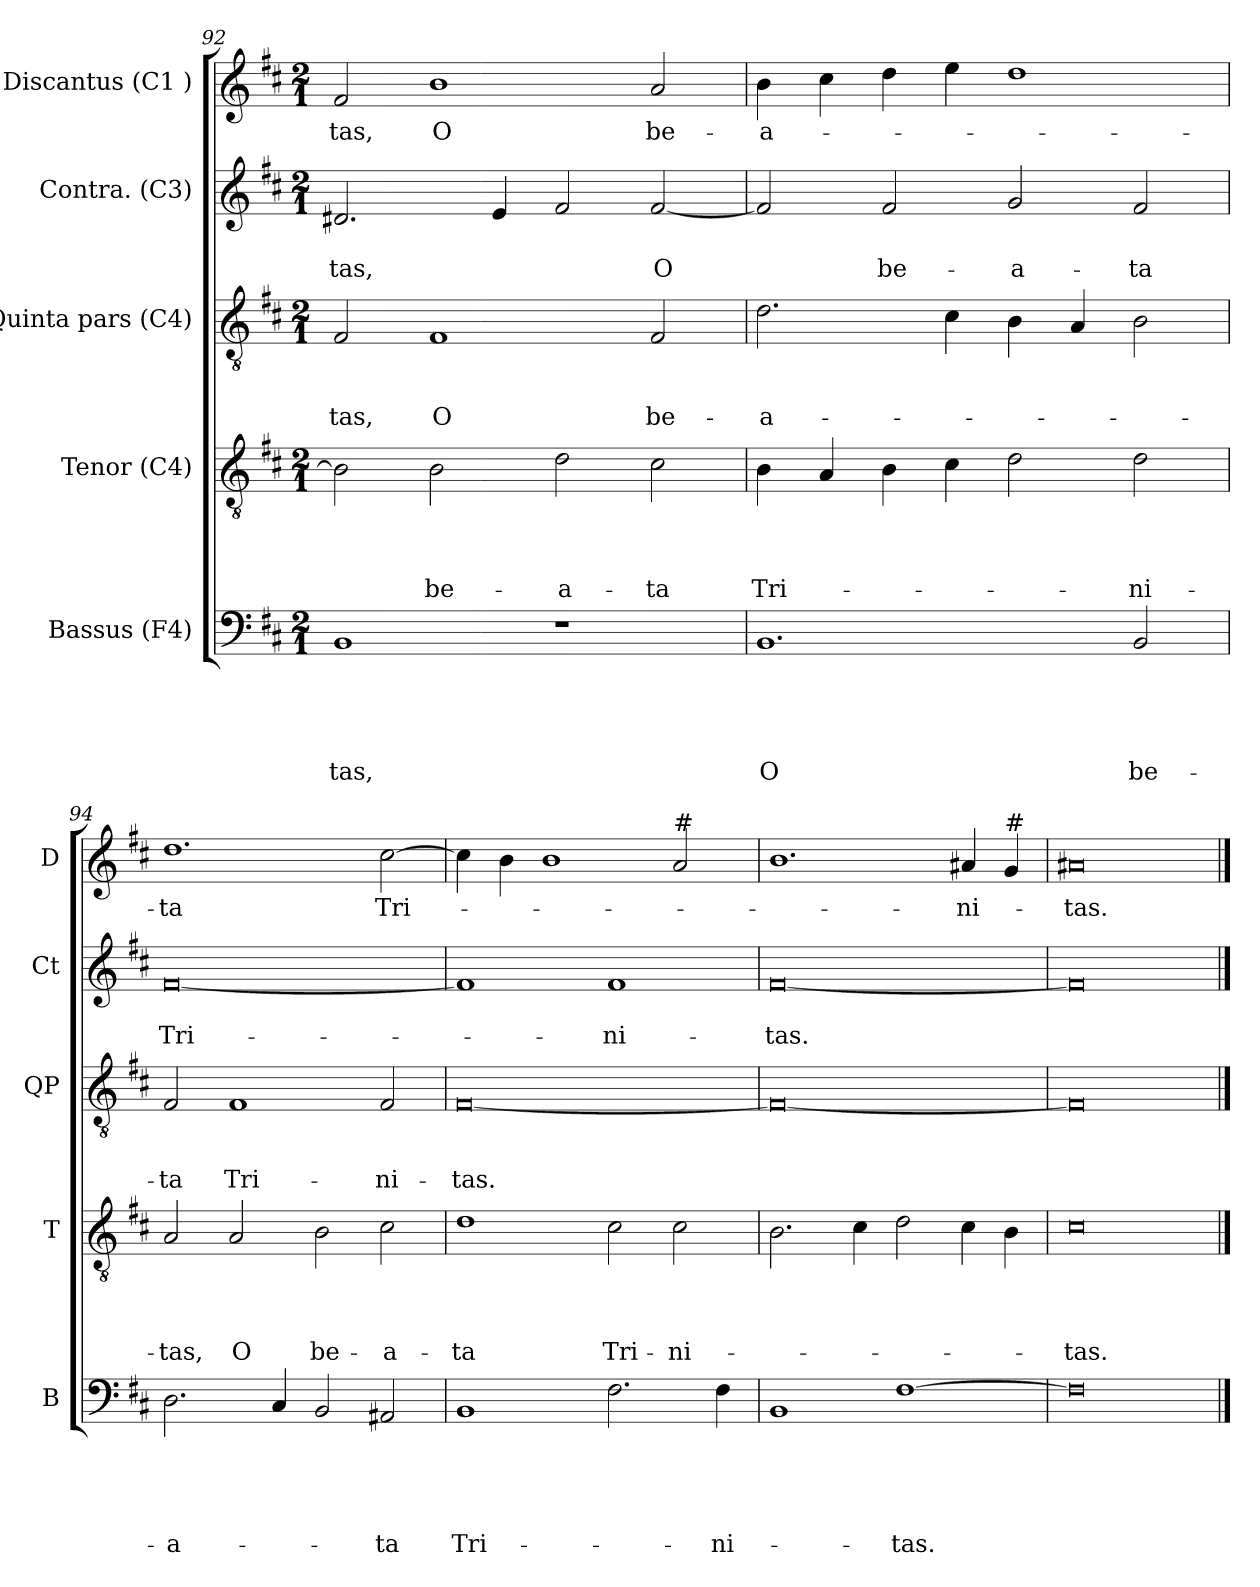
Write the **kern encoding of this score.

**kern	**text	**text	**text	**text	**text	**kern	**text	**text	**text	**text	**kern	**text	**text	**text	**kern	**text	**text	**kern	**text
*part5	*part5	*part5	*part5	*part5	*part5	*part4	*part4	*part4	*part4	*part4	*part3	*part3	*part3	*part3	*part2	*part2	*part2	*part1	*part1
*staff5	*staff5	*staff5	*staff5	*staff5	*staff5	*staff4	*staff4	*staff4	*staff4	*staff4	*staff3	*staff3	*staff3	*staff3	*staff2	*staff2	*staff2	*staff1	*staff1
*I"Bassus (F4)	*	*	*	*	*	*I"Tenor (C4)	*	*	*	*	*I"Quinta pars (C4)	*	*	*	*I"Contra. (C3)	*	*	*I"Discantus (C1 )	*
*I'B	*	*	*	*	*	*I'T	*	*	*	*	*I'QP	*	*	*	*I'Ct	*	*	*I'D	*
*clefF4	*	*	*	*	*	*clefGv2	*	*	*	*	*clefGv2	*	*	*	*clefG2	*	*	*clefG2	*
*k[f#c#]	*	*	*	*	*	*k[f#c#]	*	*	*	*	*k[f#c#]	*	*	*	*k[f#c#]	*	*	*k[f#c#]	*
*D:	*	*	*	*	*	*D:	*	*	*	*	*D:	*	*	*	*D:	*	*	*D:	*
*M2/1	*	*	*	*	*	*M2/1	*	*	*	*	*M2/1	*	*	*	*M2/1	*	*	*M2/1	*
=92	=92	=92	=92	=92	=92	=92	=92	=92	=92	=92	=92	=92	=92	=92	=92	=92	=92	=92	=92
!	!	!	!	!	!LO:LY:b	!	!	!	!	!	!	!	!	!LO:LY:b	!	!	!LO:LY:b	!	!LO:LY:b
1BB	.	.	.	.	-tas,	2B\]	.	.	.	.	2F#/	.	.	-tas,	2.d#X/	.	-tas,	2f#/	-tas,
!	!	!	!	!	!	!	!	!	!	!LO:LY:b	!	!	!	!LO:LY:b	!	!	!	!	!LO:LY:b
.	.	.	.	.	.	2B\	.	.	.	be-	1F#	.	.	O	.	.	.	1b	O
.	.	.	.	.	.	.	.	.	.	.	.	.	.	.	4e/	.	.	.	.
!	!	!	!	!	!	!	!	!	!	!LO:LY:b	!	!	!	!	!	!	!	!	!
1r	.	.	.	.	.	2d\	.	.	.	-a-	.	.	.	.	2f#/	.	.	.	.
!	!	!	!	!	!	!	!	!	!	!LO:LY:b	!	!	!	!LO:LY:b	!	!	!LO:LY:b	!	!LO:LY:b
.	.	.	.	.	.	2c#\	.	.	.	-ta	2F#/	.	.	be-	[<2f#/	.	O	2a/	be-
=93	=93	=93	=93	=93	=93	=93	=93	=93	=93	=93	=93	=93	=93	=93	=93	=93	=93	=93	=93
!	!	!	!	!	!LO:LY:b	!	!	!	!	!LO:LY:b	!	!	!	!LO:LY:b	!	!	!	!	!LO:LY:b
1.BB	.	.	.	.	O	4B\	.	.	.	Tri-	2.d\	.	.	-a-	2f#/]	.	.	4b\	-a-
.	.	.	.	.	.	4A/	.	.	.	.	.	.	.	.	.	.	.	4cc#\	.
!	!	!	!	!	!	!	!	!	!	!	!	!	!	!	!	!	!LO:LY:b	!	!
.	.	.	.	.	.	4B\	.	.	.	.	.	.	.	.	2f#/	.	be-	4dd\	.
.	.	.	.	.	.	4c#\	.	.	.	.	4c#\	.	.	.	.	.	.	4ee\	.
!	!	!	!	!	!	!	!	!	!	!	!	!	!	!	!	!	!LO:LY:b	!	!
.	.	.	.	.	.	2d\	.	.	.	.	4B\	.	.	.	2g/	.	-a-	1dd	.
.	.	.	.	.	.	.	.	.	.	.	4A/	.	.	.	.	.	.	.	.
!	!	!	!	!	!LO:LY:b	!	!	!	!	!LO:LY:b	!	!	!	!	!	!	!LO:LY:b	!	!
2BB/	.	.	.	.	be-	2d\	.	.	.	-ni-	2B\	.	.	.	2f#/	.	-ta	.	.
!!LO:LB:g=z
=94	=94	=94	=94	=94	=94	=94	=94	=94	=94	=94	=94	=94	=94	=94	=94	=94	=94	=94	=94
!	!	!	!	!	!LO:LY:b	!	!	!	!	!LO:LY:b	!	!	!	!LO:LY:b	!	!	!LO:LY:b	!	!LO:LY:b
2.D\	.	.	.	.	-a-	2A/	.	.	.	-tas,	2F#/	.	.	-ta	[<0f#	.	Tri-	1.dd	-ta
!	!	!	!	!	!	!	!	!	!	!LO:LY:b	!	!	!	!LO:LY:b	!	!	!	!	!
.	.	.	.	.	.	2A/	.	.	.	O	1F#	.	.	Tri-	.	.	.	.	.
4C#/	.	.	.	.	.	.	.	.	.	.	.	.	.	.	.	.	.	.	.
!	!	!	!	!	!	!	!	!	!	!LO:LY:b	!	!	!	!	!	!	!	!	!
2BB/	.	.	.	.	.	2B\	.	.	.	be-	.	.	.	.	.	.	.	.	.
!	!	!	!	!	!LO:LY:b	!	!	!	!	!LO:LY:b	!	!	!	!LO:LY:b	!	!	!	!	!LO:LY:b
2AA#X/	.	.	.	.	-ta	2c#\	.	.	.	-a-	2F#/	.	.	-ni-	.	.	.	[>2cc#\	Tri-
=95	=95	=95	=95	=95	=95	=95	=95	=95	=95	=95	=95	=95	=95	=95	=95	=95	=95	=95	=95
!	!	!	!	!	!LO:LY:b	!	!	!	!	!LO:LY:b	!	!	!	!LO:LY:b	!	!	!	!	!
1BB	.	.	.	.	Tri-	1d	.	.	.	-ta	[<0F#	.	.	-tas.	1f#]	.	.	4cc#\]	.
.	.	.	.	.	.	.	.	.	.	.	.	.	.	.	.	.	.	4b\	.
.	.	.	.	.	.	.	.	.	.	.	.	.	.	.	.	.	.	1b	.
!	!	!	!	!	!	!	!	!	!	!LO:LY:b	!	!	!	!	!	!	!LO:LY:b	!	!
2.F#\	.	.	.	.	.	2c#\	.	.	.	Tri-	.	.	.	.	1f#	.	-ni-	.	.
!	!	!	!	!	!	!	!	!	!	!	!	!	!	!	!	!	!	!LO:TX:a:t=#	!
!	!	!	!	!	!	!	!	!	!	!LO:LY:b	!	!	!	!	!	!	!	!	!
.	.	.	.	.	.	2c#\	.	.	.	-ni-	.	.	.	.	.	.	.	2a/	.
!	!	!	!	!	!LO:LY:b	!	!	!	!	!	!	!	!	!	!	!	!	!	!
4F#\	.	.	.	.	-ni-	.	.	.	.	.	.	.	.	.	.	.	.	.	.
=96	=96	=96	=96	=96	=96	=96	=96	=96	=96	=96	=96	=96	=96	=96	=96	=96	=96	=96	=96
!	!	!	!	!	!	!	!	!	!	!	!	!	!	!	!	!	!LO:LY:b	!	!
1BB	.	.	.	.	.	2.B\	.	.	.	.	0F#_	.	.	.	[<0f#	.	-tas.	1.b	.
.	.	.	.	.	.	4c#\	.	.	.	.	.	.	.	.	.	.	.	.	.
!	!	!	!	!	!LO:LY:b	!	!	!	!	!	!	!	!	!	!	!	!	!	!
[>1F#	.	.	.	.	-tas.	2d\	.	.	.	.	.	.	.	.	.	.	.	.	.
!	!	!	!	!	!	!	!	!	!	!	!	!	!	!	!	!	!	!	!LO:LY:b
.	.	.	.	.	.	4c#\	.	.	.	.	.	.	.	.	.	.	.	4a#X/	-ni-
!	!	!	!	!	!	!	!	!	!	!	!	!	!	!	!	!	!	!LO:TX:a:t=#	!
.	.	.	.	.	.	4B\	.	.	.	.	.	.	.	.	.	.	.	4g/	.
=97	=97	=97	=97	=97	=97	=97	=97	=97	=97	=97	=97	=97	=97	=97	=97	=97	=97	=97	=97
!	!	!	!	!	!	!	!	!	!	!LO:LY:b	!	!	!	!	!	!	!	!	!LO:LY:b
0F#]	.	.	.	.	.	0c#	.	.	.	-tas.	0F#]	.	.	.	0f#]	.	.	0a#X	-tas.
==	==	==	==	==	==	==	==	==	==	==	==	==	==	==	==	==	==	==	==
*-	*-	*-	*-	*-	*-	*-	*-	*-	*-	*-	*-	*-	*-	*-	*-	*-	*-	*-	*-
